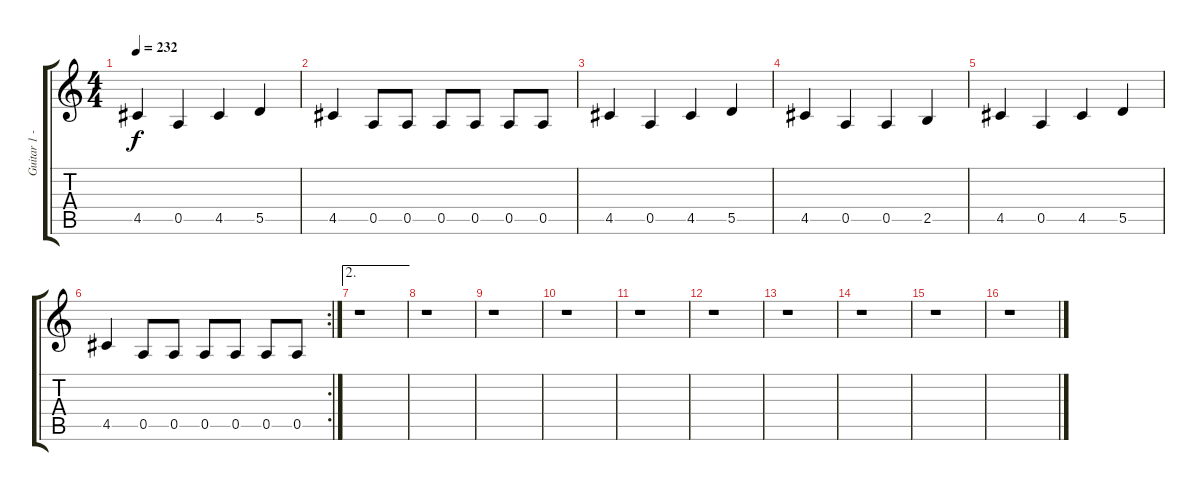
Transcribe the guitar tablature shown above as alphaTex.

\track ("Guitar 1 - Distortion" "Guitar 1 -") {instrument distortionguitar}
\staff {score tabs}
\tuning (E4 B3 G3 D3 A2 E2) {hide}
\ts (4 4)
\tempo 232
\clef g2
\ks c
4.5.4{dy f} 0.5.4 4.5.4 5.5.4 |
4.5.4 0.5.8 0.5.8 0.5.8 0.5.8 0.5.8 0.5.8 |
4.5.4 0.5.4 4.5.4 5.5.4 |
4.5.4 0.5.4 0.5.4 2.5.4 |
4.5.4 0.5.4 4.5.4 5.5.4 |
\rc 2
4.5.4 0.5.8 0.5.8 0.5.8 0.5.8 0.5.8 0.5.8 |
\ae 2
r.1 |
r.1 |
r.1 |
r.1 |
r.1 |
r.1 |
r.1 |
r.1 |
r.1 |
r.1
